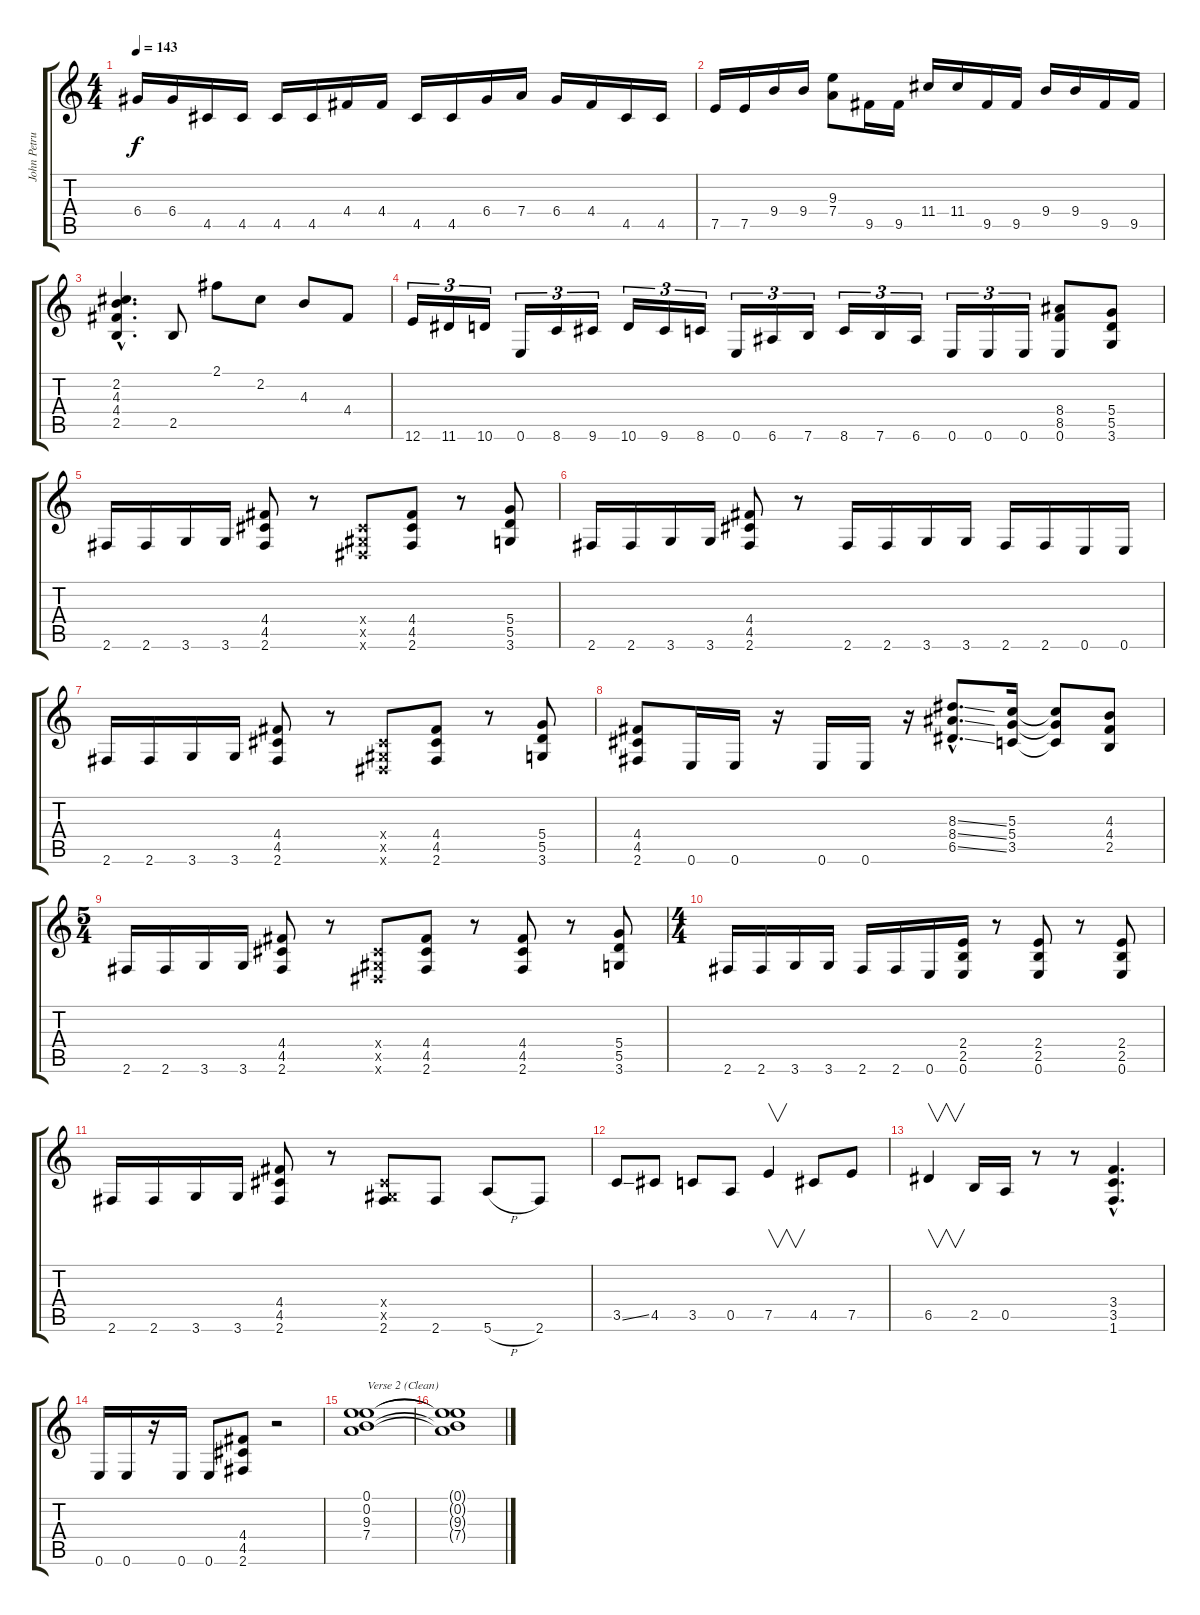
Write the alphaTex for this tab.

\track ("John Petrucci (Distortion Guitar)" "John Petru") {instrument distortionguitar}
\staff {score tabs}
\tuning (E4 B3 G3 D3 A2 E2) {hide}
\ts (4 4)
\tempo 143
\clef g2
\ks c
6.4.16{dy f} 6.4.16 4.5.16 4.5.16 4.5.16 4.5.16 4.4.16 4.4.16 4.5.16 4.5.16 6.4.16 7.4.16 6.4.16 4.4.16 4.5.16 4.5.16 |
7.5.16 7.5.16 9.4.16 9.4.16 (9.3 7.4).8 9.5.16 9.5.16 11.4.16 11.4.16 9.5.16 9.5.16 9.4.16 9.4.16 9.5.16 9.5.16 |
(2.2{hac} 4.3{hac} 4.4{hac} 2.5{hac}).4{d} 2.5.8 2.1.8 2.2.8 4.3.8 4.4.8 |
12.6.16{tu (3 2)} 11.6.16{tu (3 2)} 10.6.16{tu (3 2)} 0.6.16{tu (3 2)} 8.6.16{tu (3 2)} 9.6.16{tu (3 2)} 10.6.16{tu (3 2)} 9.6.16{tu (3 2)} 8.6.16{tu (3 2)} 0.6.16{tu (3 2)} 6.6.16{tu (3 2)} 7.6.16{tu (3 2)} 8.6.16{tu (3 2)} 7.6.16{tu (3 2)} 6.6.16{tu (3 2)} 0.6.16{tu (3 2)} 0.6.16{tu (3 2)} 0.6.16{tu (3 2)} (8.4 8.5 0.6).8 (5.4 5.5 3.6).8 |
2.6.16 2.6.16 3.6.16 3.6.16 (4.4 4.5 2.6).8 r.8 (-1.4{x} -1.5{x} -1.6{x}).8 (4.4 4.5 2.6).8 r.8 (5.4 5.5 3.6).8 |
2.6.16 2.6.16 3.6.16 3.6.16 (4.4 4.5 2.6).8 r.8 2.6.16 2.6.16 3.6.16 3.6.16 2.6.16 2.6.16 0.6.16 0.6.16 |
2.6.16 2.6.16 3.6.16 3.6.16 (4.4 4.5 2.6).8 r.8 (-1.4{x} -1.5{x} -1.6{x}).8 (4.4 4.5 2.6).8 r.8 (5.4 5.5 3.6).8 |
(4.4 4.5 2.6).8 0.6.16 0.6.16 r.16 0.6.16 0.6.16 r.16 (8.3{ss hac} 8.4{ss hac} 6.5{ss hac}).8{d} (5.3 5.4 3.5).16 (5.3{t} 5.4{t} 3.5{t}).8 (4.3 4.4 2.5).8 |
\ts (5 4)
2.6.16 2.6.16 3.6.16 3.6.16 (4.4 4.5 2.6).8 r.8 (-1.4{x} -1.5{x} -1.6{x}).8 (4.4 4.5 2.6).8 r.8 (4.4 4.5 2.6).8 r.8 (5.4 5.5 3.6).8 |
\ts (4 4)
2.6.16 2.6.16 3.6.16 3.6.16 2.6.16 2.6.16 0.6.16 (2.4 2.5 0.6).16 r.8 (2.4 2.5 0.6).8 r.8 (2.4 2.5 0.6).8 |
2.6.16 2.6.16 3.6.16 3.6.16 (4.4 4.5 2.6).8 r.8 (-1.4{x} -1.5{x} 2.6).8 2.6.8 5.6{h}.8 2.6.8 |
3.5{ss}.8 4.5.8 3.5.8 0.5.8 7.5.4{v} 4.5.8 7.5.8 |
6.5.4{v} 2.5.16 0.5.16 r.8 r.8 (3.4{hac} 3.5{hac} 1.6{hac}).4{d} |
0.6.16 0.6.16 r.16 0.6.16 0.6.8 (4.4 4.5 2.6).8 r.2 |
(0.1 0.2 9.3 7.4).1{txt "Verse 2 (Clean)" instrument acousticguitarnylon} |
(0.1{t} 0.2{t} 9.3{t} 7.4{t}).1
